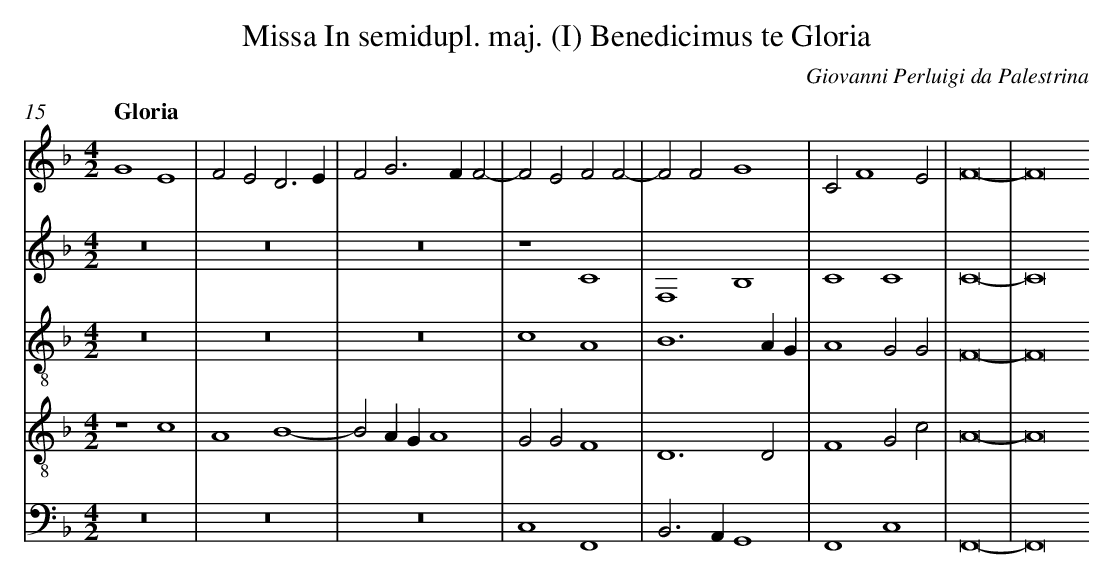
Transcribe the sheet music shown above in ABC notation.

X:1
T: Missa In semidupl. maj. (I) Benedicimus te Gloria
C: Giovanni Perluigi da Palestrina
L: 1/4
M: 4/2
Q: "Gloria"
V: 1 clef=treble
V: 2 clef=treble
V: 3 clef=treble-8
V: 4 clef=treble-8
V: 5 clef=bass
K: F
[V:1] G4E4 |
[V:2] z8 |
[V:3] z8 |
[V:4] z4c4 |
[V:5] z8 |
[V:1] F2E2D3E |
[V:2] z8 |
[V:3] z8 |
[V:4] A4B4- |
[V:5] z8 |
[V:1] F2G2>F2F2- |
[V:2] z8 |
[V:3] z8 |
[V:4] B2AGA4 |
[V:5] z8 |
[V:1] F2E2F2F2- |
[V:2] z4C4 |
[V:3] c4A4 |
[V:4] G2G2F4 |
[V:5] C,4F,,4 |
[V:1] F2F2G4 |
[V:2] F,4B,4 |
[V:3] B6AG |
[V:4] D6D2 |
[V:5] B,,2>A,,2G,,4 |
[V:1] C2F4E2 |
[V:2] C4C4 |
[V:3] A4G2G2 |
[V:4] F4G2c2 |
[V:5] F,,4C,4 |
[V:1] F8- |
[V:2] C8- |
[V:3] F8- |
[V:4] A8- |
[V:5] F,,8- |
[V:1] F8
[V:2] C8
[V:3] F8
[V:4] A8
[V:5] F,,8
